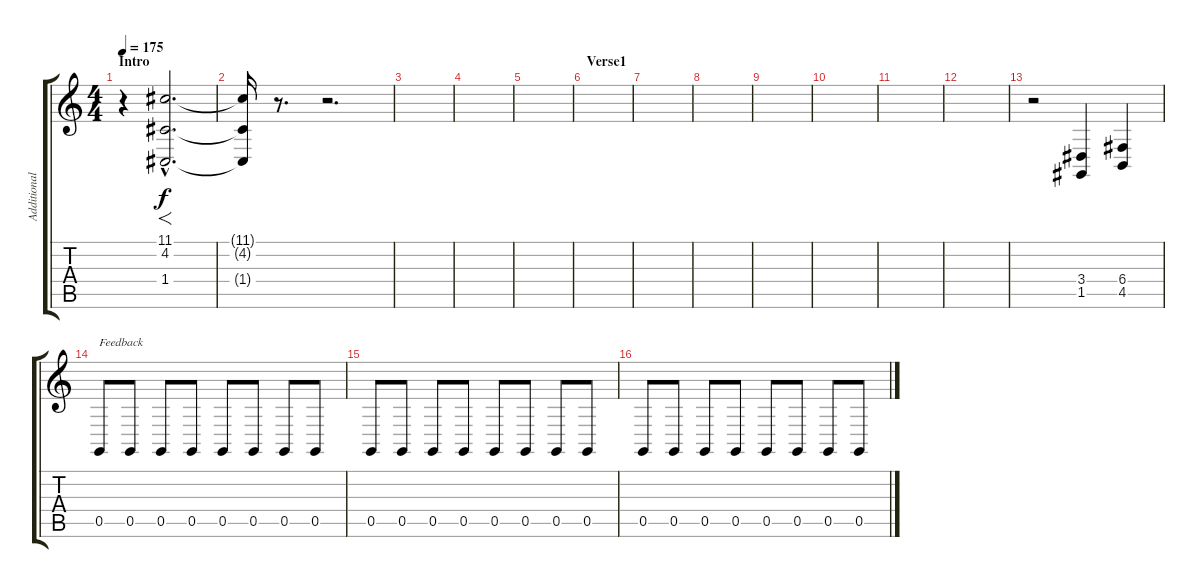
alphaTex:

\track ("Additional" "Additional") {instrument reversecymbal}
\staff {score tabs}
\tuning (D4 A3 F3 C3 G2 C2) {hide}
\ts (4 4)
\section ("" "Intro")
\tempo 175
\clef g2
\ks c
r.4{dy f instrument reversecymbal} (11.1{hac} 4.2{hac} 1.4{hac}).2{f d} |
(11.1{t} 4.2{t} 1.4{t}).16 r.8{d} r.2{d} |
|
|
|
\section ("" "Verse1")
|
|
|
|
|
|
|
r.2{volume 9 instrument overdrivenguitar} (3.4 1.5).4 (6.4 4.5).4 |
0.5.8{txt "Feedback" volume 6} 0.5.8 0.5.8 0.5.8 0.5.8 0.5.8 0.5.8 0.5.8 |
0.5.8 0.5.8 0.5.8 0.5.8 0.5.8 0.5.8 0.5.8 0.5.8 |
0.5.8 0.5.8 0.5.8 0.5.8 0.5.8 0.5.8 0.5.8 0.5.8
